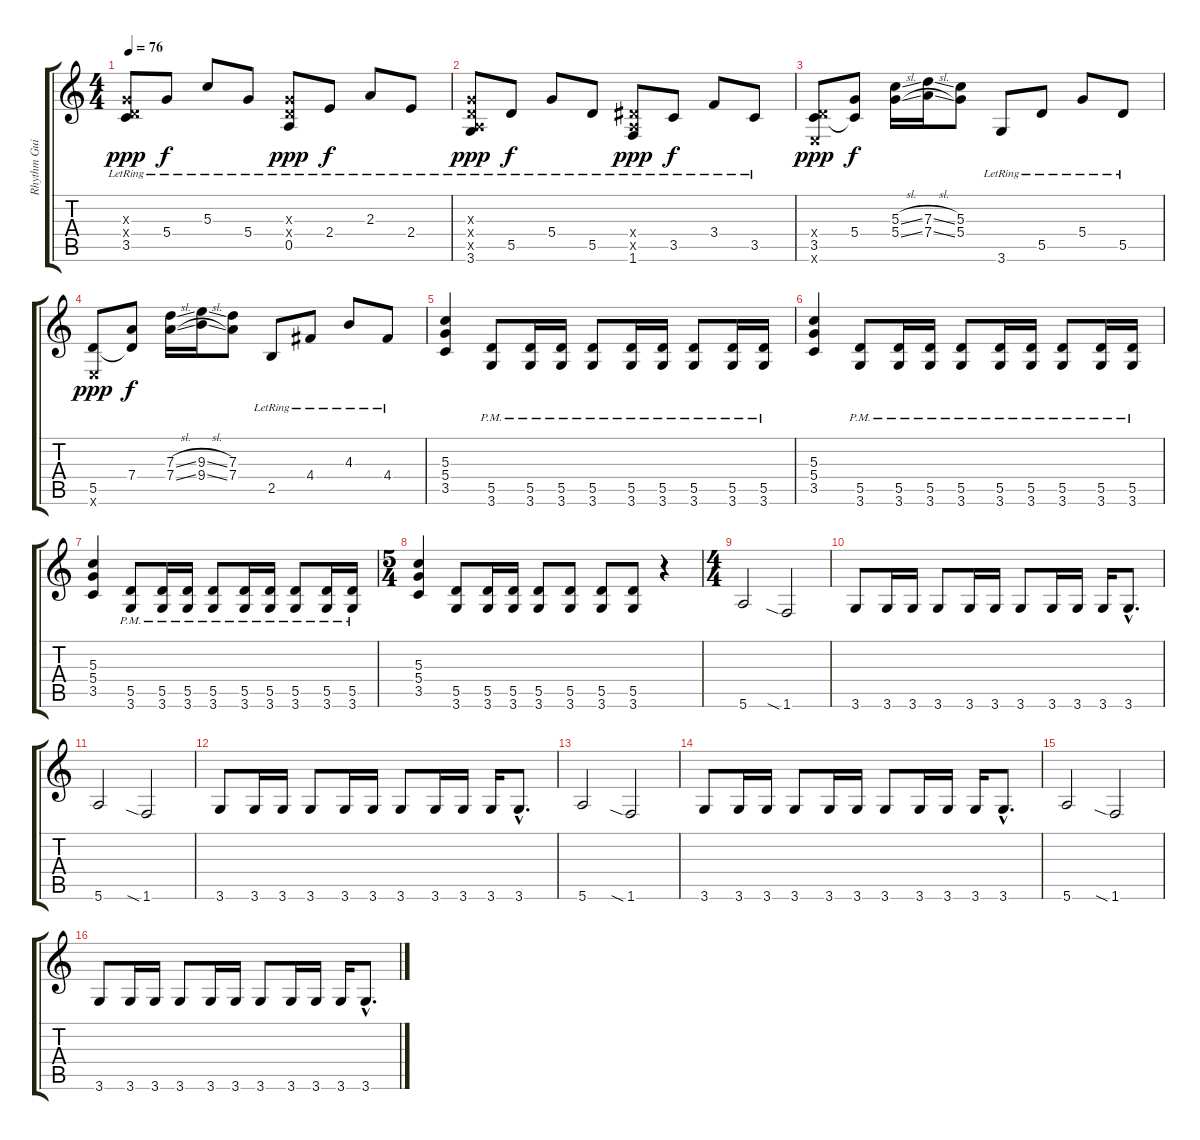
\track ("Rhythm Guitar" "Rhythm Gui") {instrument distortionguitar}
\staff {score tabs}
\tuning (E4 B3 G3 D3 A2 E2) {hide}
\ts (4 4)
\tempo 76
\clef g2
\ks c
(0.3{x} 0.4{x} 3.5{lr}).8{dy ppp} 5.4{lr}.8{dy f} 5.3{lr}.8 5.4{lr}.8 (0.3{x} 0.4{x} 0.5{lr}).8{dy ppp} 2.4{lr}.8{dy f} 2.3{lr}.8 2.4{lr}.8 |
(0.3{x} 0.4{x} 0.5{x} 3.6{lr}).8{dy ppp} 5.5{lr}.8{dy f} 5.4{lr}.8 5.5{lr}.8 (1.4{x} 0.5{x} 1.6{lr}).8{dy ppp} 3.5{lr}.8{dy f} 3.4{lr}.8 3.5{lr}.8 |
(0.4{x} 3.5 0.6{x}).8{dy ppp} (5.4 3.5{t}).8{dy f} (5.3{sl} 5.4{sl}).16 (7.3{sl} 7.4{sl}).16 (5.3 5.4).8 3.6{lr}.8 5.5{lr}.8 5.4{lr}.8 5.5{lr}.8 |
(5.5 0.6{x}).8{dy ppp} (7.4 5.5{t}).8{dy f} (7.3{sl} 7.4{sl}).16 (9.3{sl} 9.4{sl}).16 (7.3 7.4).8 2.5{lr}.8 4.4{lr}.8 4.3{lr}.8 4.4{lr}.8 |
(5.3 5.4 3.5).4 (5.5{pm} 3.6{pm}).8 (5.5{pm} 3.6{pm}).16 (5.5{pm} 3.6{pm}).16 (5.5{pm} 3.6{pm}).8 (5.5{pm} 3.6{pm}).16 (5.5{pm} 3.6{pm}).16 (5.5{pm} 3.6{pm}).8 (5.5{pm} 3.6{pm}).16 (5.5{pm} 3.6{pm}).16 |
(5.3 5.4 3.5).4 (5.5{pm} 3.6{pm}).8 (5.5{pm} 3.6{pm}).16 (5.5{pm} 3.6{pm}).16 (5.5{pm} 3.6{pm}).8 (5.5{pm} 3.6{pm}).16 (5.5{pm} 3.6{pm}).16 (5.5{pm} 3.6{pm}).8 (5.5{pm} 3.6{pm}).16 (5.5{pm} 3.6{pm}).16 |
(5.3 5.4 3.5).4 (5.5{pm} 3.6{pm}).8 (5.5{pm} 3.6{pm}).16 (5.5{pm} 3.6{pm}).16 (5.5{pm} 3.6{pm}).8 (5.5{pm} 3.6{pm}).16 (5.5{pm} 3.6{pm}).16 (5.5{pm} 3.6{pm}).8 (5.5{pm} 3.6{pm}).16 (5.5{pm} 3.6{pm}).16 |
\ts (5 4)
(5.3 5.4 3.5).4 (5.5 3.6).8 (5.5 3.6).16 (5.5 3.6).16 (5.5 3.6).8 (5.5 3.6).8 (5.5 3.6).8 (5.5 3.6).8 r.4 |
\ts (4 4)
5.6.2 1.6{sia}.2 |
3.6.8 3.6.16 3.6.16 3.6.8 3.6.16 3.6.16 3.6.8 3.6.16 3.6.16 3.6.16 3.6{hac}.8{d} |
5.6.2 1.6{sia}.2 |
3.6.8 3.6.16 3.6.16 3.6.8 3.6.16 3.6.16 3.6.8 3.6.16 3.6.16 3.6.16 3.6{hac}.8{d} |
5.6.2 1.6{sia}.2 |
3.6.8 3.6.16 3.6.16 3.6.8 3.6.16 3.6.16 3.6.8 3.6.16 3.6.16 3.6.16 3.6{hac}.8{d} |
5.6.2 1.6{sia}.2 |
3.6.8 3.6.16 3.6.16 3.6.8 3.6.16 3.6.16 3.6.8 3.6.16 3.6.16 3.6.16 3.6{hac}.8{d}
